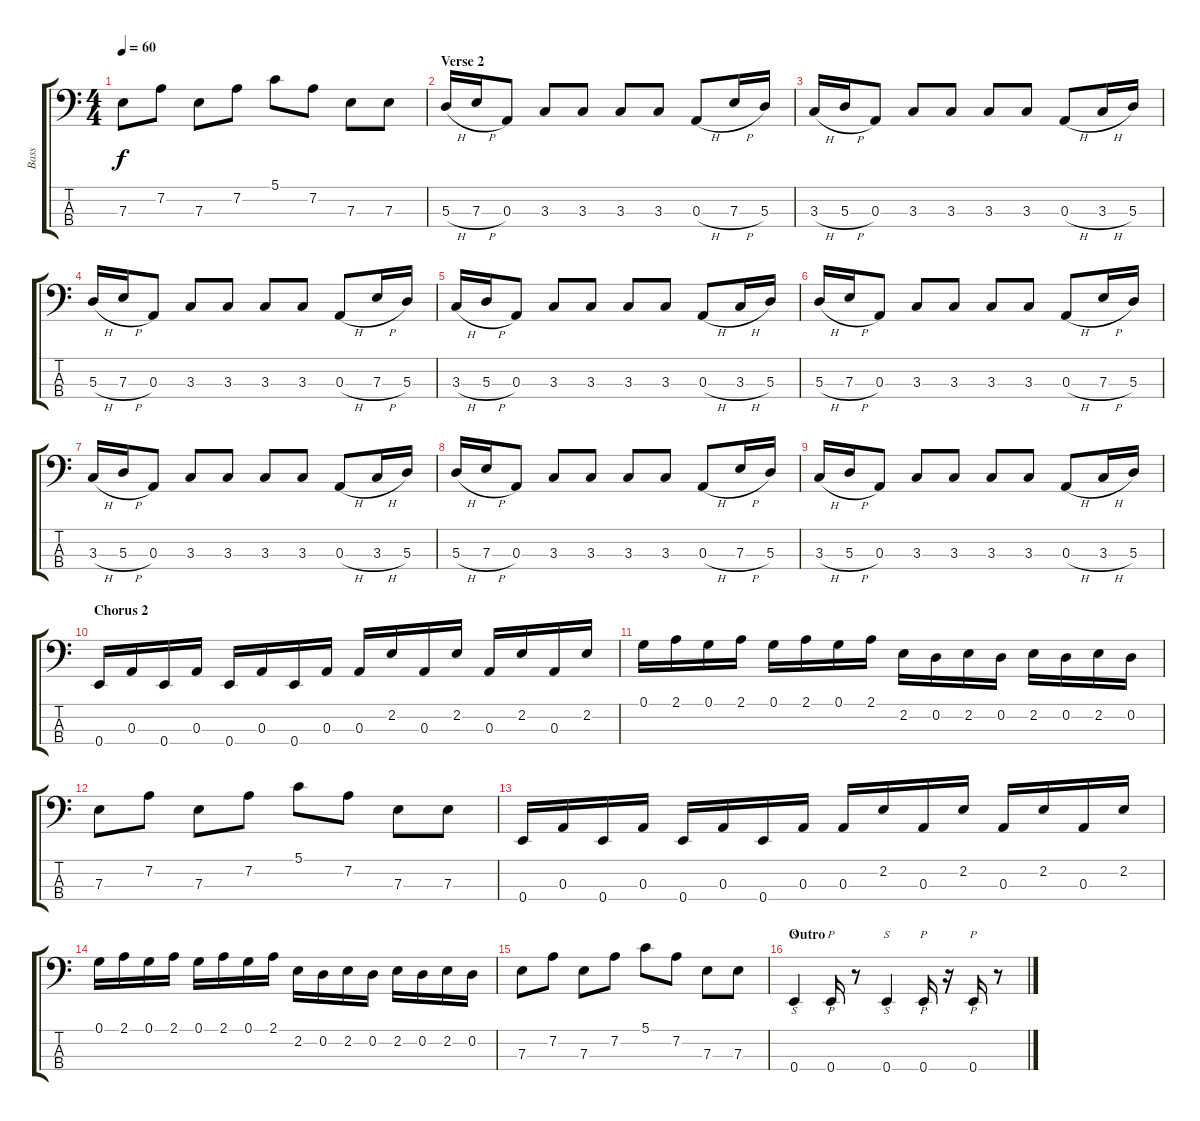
\track ("Bass" "Bass") {instrument electricbassfinger}
\staff {score tabs}
\tuning (G2 D2 A1 E1) {hide}
\ts (4 4)
\tempo 60
\clef f4
\ks c
7.3.8{dy f} 7.2.8 7.3.8 7.2.8 5.1.8 7.2.8 7.3.8 7.3.8 |
\section ("" "Verse 2")
5.3{h}.16 7.3{h}.16 0.3.8 3.3.8 3.3.8 3.3.8 3.3.8 0.3{h}.8 7.3{h}.16 5.3.16 |
3.3{h}.16 5.3{h}.16 0.3.8 3.3.8 3.3.8 3.3.8 3.3.8 0.3{h}.8 3.3{h}.16 5.3.16 |
5.3{h}.16 7.3{h}.16 0.3.8 3.3.8 3.3.8 3.3.8 3.3.8 0.3{h}.8 7.3{h}.16 5.3.16 |
3.3{h}.16 5.3{h}.16 0.3.8 3.3.8 3.3.8 3.3.8 3.3.8 0.3{h}.8 3.3{h}.16 5.3.16 |
5.3{h}.16 7.3{h}.16 0.3.8 3.3.8 3.3.8 3.3.8 3.3.8 0.3{h}.8 7.3{h}.16 5.3.16 |
3.3{h}.16 5.3{h}.16 0.3.8 3.3.8 3.3.8 3.3.8 3.3.8 0.3{h}.8 3.3{h}.16 5.3.16 |
5.3{h}.16 7.3{h}.16 0.3.8 3.3.8 3.3.8 3.3.8 3.3.8 0.3{h}.8 7.3{h}.16 5.3.16 |
3.3{h}.16 5.3{h}.16 0.3.8 3.3.8 3.3.8 3.3.8 3.3.8 0.3{h}.8 3.3{h}.16 5.3.16 |
\section ("" "Chorus 2")
0.4.16 0.3.16 0.4.16 0.3.16 0.4.16 0.3.16 0.4.16 0.3.16 0.3.16 2.2.16 0.3.16 2.2.16 0.3.16 2.2.16 0.3.16 2.2.16 |
0.1.16 2.1.16 0.1.16 2.1.16 0.1.16 2.1.16 0.1.16 2.1.16 2.2.16 0.2.16 2.2.16 0.2.16 2.2.16 0.2.16 2.2.16 0.2.16 |
7.3.8 7.2.8 7.3.8 7.2.8 5.1.8 7.2.8 7.3.8 7.3.8 |
0.4.16 0.3.16 0.4.16 0.3.16 0.4.16 0.3.16 0.4.16 0.3.16 0.3.16 2.2.16 0.3.16 2.2.16 0.3.16 2.2.16 0.3.16 2.2.16 |
0.1.16 2.1.16 0.1.16 2.1.16 0.1.16 2.1.16 0.1.16 2.1.16 2.2.16 0.2.16 2.2.16 0.2.16 2.2.16 0.2.16 2.2.16 0.2.16 |
7.3.8 7.2.8 7.3.8 7.2.8 5.1.8 7.2.8 7.3.8 7.3.8 |
\section ("" "Outro")
0.4.4{s volume 16 instrument slapbass1} 0.4.16{p} r.8 0.4.4{s} 0.4.16{p} r.16 0.4.16{p} r.8
